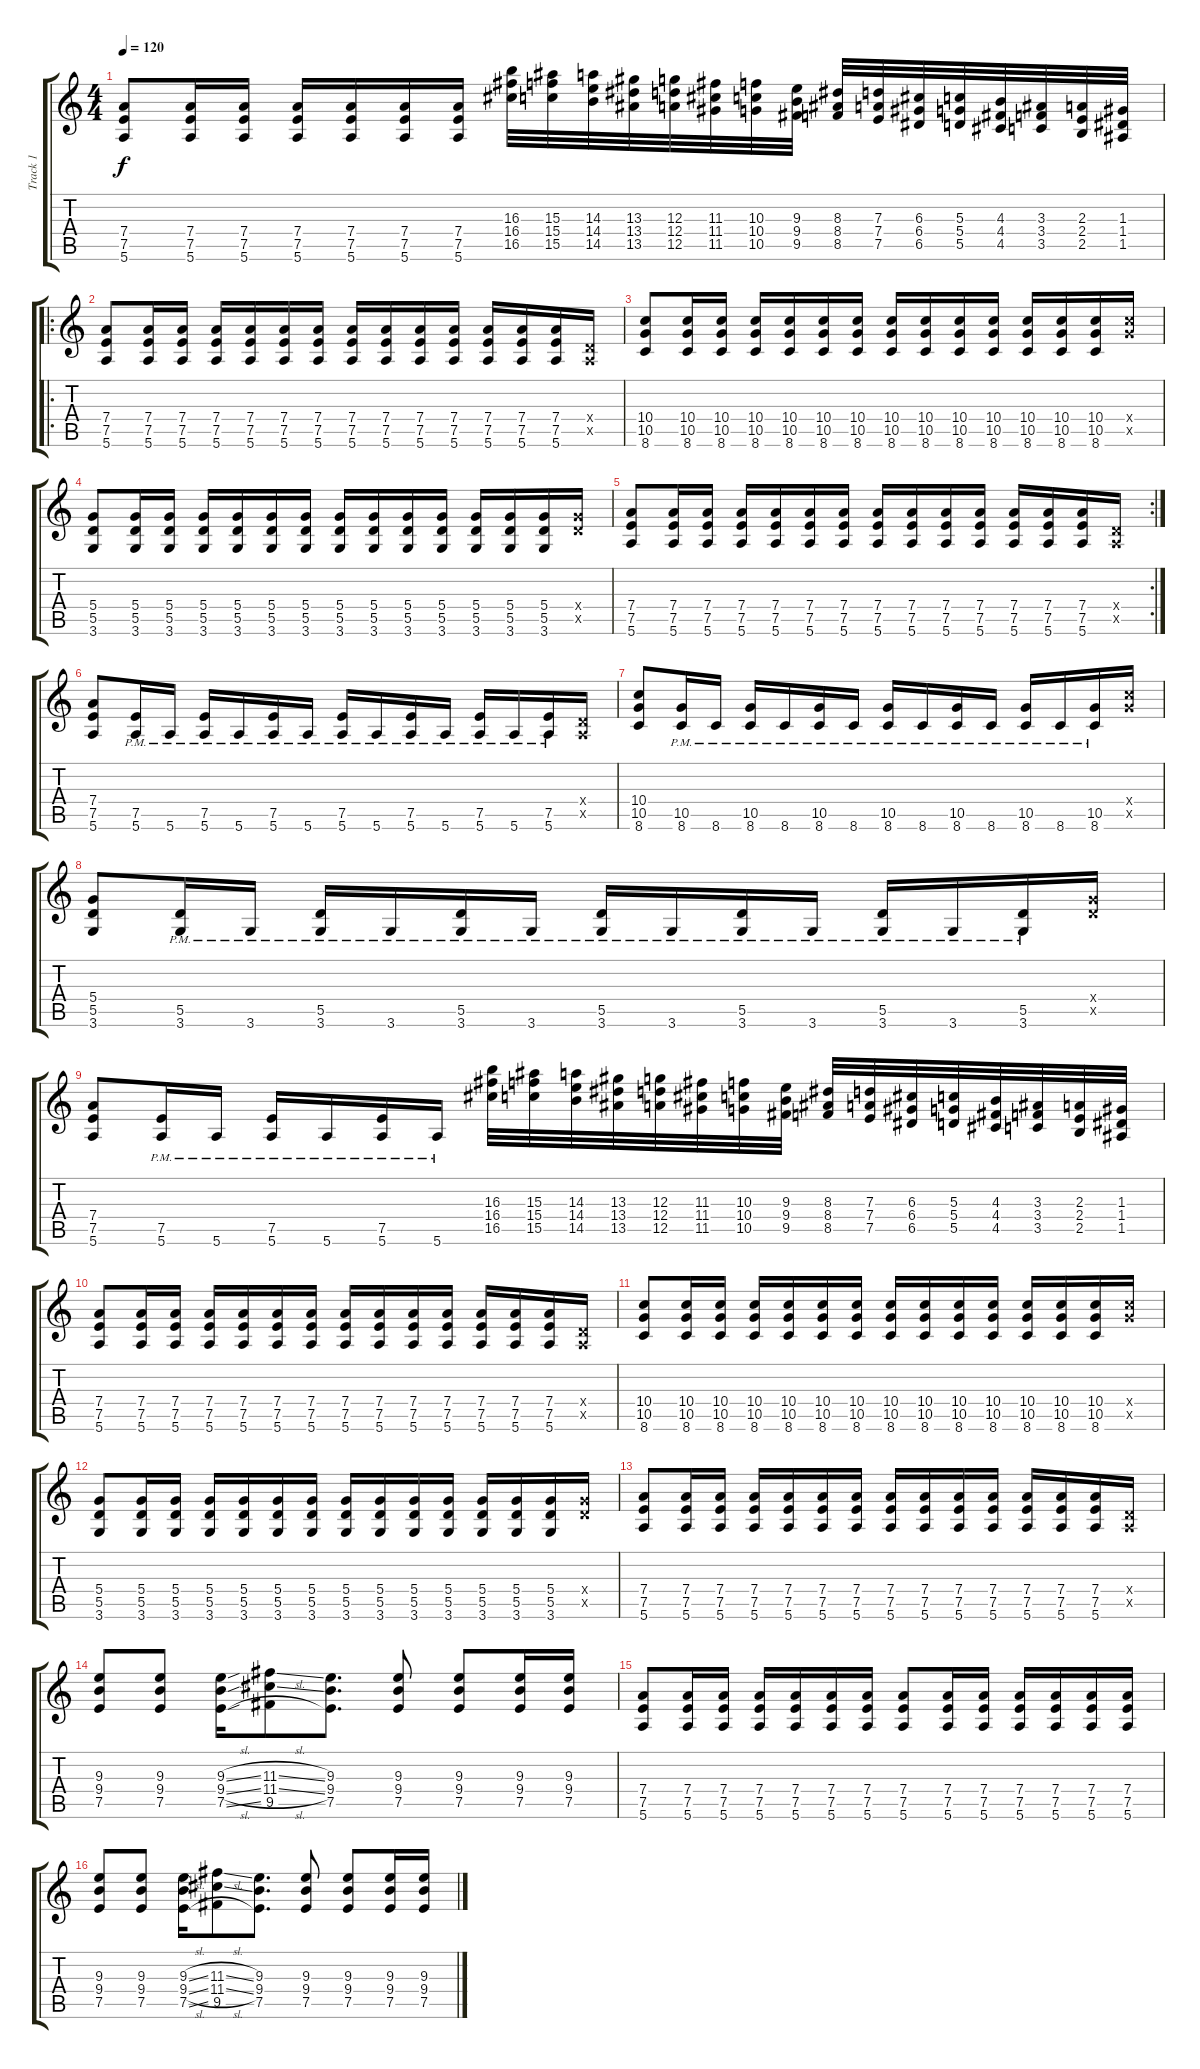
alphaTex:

\track ("Track 1" "Track 1") {instrument distortionguitar}
\staff {score tabs}
\tuning (E4 B3 G3 D3 A2 E2) {hide}
\ts (4 4)
\tempo 120
\clef g2
\ks c
(7.4 7.5 5.6).8{dy f} (7.4 7.5 5.6).16 (7.4 7.5 5.6).16 (7.4 7.5 5.6).16 (7.4 7.5 5.6).16 (7.4 7.5 5.6).16 (7.4 7.5 5.6).16 (16.3 16.4 16.5).32 (15.3 15.4 15.5).32 (14.3 14.4 14.5).32 (13.3 13.4 13.5).32 (12.3 12.4 12.5).32 (11.3 11.4 11.5).32 (10.3 10.4 10.5).32 (9.3 9.4 9.5).32 (8.3 8.4 8.5).32 (7.3 7.4 7.5).32 (6.3 6.4 6.5).32 (5.3 5.4 5.5).32 (4.3 4.4 4.5).32 (3.3 3.4 3.5).32 (2.3 2.4 2.5).32 (1.3 1.4 1.5).32 |
\ro
(7.4 7.5 5.6).8 (7.4 7.5 5.6).16 (7.4 7.5 5.6).16 (7.4 7.5 5.6).16 (7.4 7.5 5.6).16 (7.4 7.5 5.6).16 (7.4 7.5 5.6).16 (7.4 7.5 5.6).16 (7.4 7.5 5.6).16 (7.4 7.5 5.6).16 (7.4 7.5 5.6).16 (7.4 7.5 5.6).16 (7.4 7.5 5.6).16 (7.4 7.5 5.6).16 (0.4{x} 0.5{x}).16 |
(10.4 10.5 8.6).8 (10.4 10.5 8.6).16 (10.4 10.5 8.6).16 (10.4 10.5 8.6).16 (10.4 10.5 8.6).16 (10.4 10.5 8.6).16 (10.4 10.5 8.6).16 (10.4 10.5 8.6).16 (10.4 10.5 8.6).16 (10.4 10.5 8.6).16 (10.4 10.5 8.6).16 (10.4 10.5 8.6).16 (10.4 10.5 8.6).16 (10.4 10.5 8.6).16 (10.4{x} 10.5{x}).16 |
(5.4 5.5 3.6).8 (5.4 5.5 3.6).16 (5.4 5.5 3.6).16 (5.4 5.5 3.6).16 (5.4 5.5 3.6).16 (5.4 5.5 3.6).16 (5.4 5.5 3.6).16 (5.4 5.5 3.6).16 (5.4 5.5 3.6).16 (5.4 5.5 3.6).16 (5.4 5.5 3.6).16 (5.4 5.5 3.6).16 (5.4 5.5 3.6).16 (5.4 5.5 3.6).16 (5.4{x} 5.5{x}).16 |
\rc 2
(7.4 7.5 5.6).8 (7.4 7.5 5.6).16 (7.4 7.5 5.6).16 (7.4 7.5 5.6).16 (7.4 7.5 5.6).16 (7.4 7.5 5.6).16 (7.4 7.5 5.6).16 (7.4 7.5 5.6).16 (7.4 7.5 5.6).16 (7.4 7.5 5.6).16 (7.4 7.5 5.6).16 (7.4 7.5 5.6).16 (7.4 7.5 5.6).16 (7.4 7.5 5.6).16 (0.4{x} 0.5{x}).16 |
(7.4 7.5 5.6).8 (7.5{pm} 5.6{pm}).16 5.6{pm}.16 (7.5{pm} 5.6{pm}).16 5.6{pm}.16 (7.5{pm} 5.6{pm}).16 5.6{pm}.16 (7.5{pm} 5.6{pm}).16 5.6{pm}.16 (7.5{pm} 5.6{pm}).16 5.6{pm}.16 (7.5{pm} 5.6{pm}).16 5.6{pm}.16 (7.5{pm} 5.6{pm}).16 (0.4{x} 0.5{x}).16 |
(10.4 10.5 8.6).8 (10.5{pm} 8.6{pm}).16 8.6{pm}.16 (10.5{pm} 8.6{pm}).16 8.6{pm}.16 (10.5{pm} 8.6{pm}).16 8.6{pm}.16 (10.5{pm} 8.6{pm}).16 8.6{pm}.16 (10.5{pm} 8.6{pm}).16 8.6{pm}.16 (10.5{pm} 8.6{pm}).16 8.6{pm}.16 (10.5{pm} 8.6{pm}).16 (10.4{x} 10.5{x}).16 |
(5.4 5.5 3.6).8 (5.5{pm} 3.6{pm}).16 3.6{pm}.16 (5.5{pm} 3.6{pm}).16 3.6{pm}.16 (5.5{pm} 3.6{pm}).16 3.6{pm}.16 (5.5{pm} 3.6{pm}).16 3.6{pm}.16 (5.5{pm} 3.6{pm}).16 3.6{pm}.16 (5.5{pm} 3.6{pm}).16 3.6{pm}.16 (5.5{pm} 3.6{pm}).16 (5.4{x} 5.5{x}).16 |
(7.4 7.5 5.6).8 (7.5{pm} 5.6{pm}).16 5.6{pm}.16 (7.5{pm} 5.6{pm}).16 5.6{pm}.16 (7.5{pm} 5.6{pm}).16 5.6{pm}.16 (16.3 16.4 16.5).32 (15.3 15.4 15.5).32 (14.3 14.4 14.5).32 (13.3 13.4 13.5).32 (12.3 12.4 12.5).32 (11.3 11.4 11.5).32 (10.3 10.4 10.5).32 (9.3 9.4 9.5).32 (8.3 8.4 8.5).32 (7.3 7.4 7.5).32 (6.3 6.4 6.5).32 (5.3 5.4 5.5).32 (4.3 4.4 4.5).32 (3.3 3.4 3.5).32 (2.3 2.4 2.5).32 (1.3 1.4 1.5).32 |
(7.4 7.5 5.6).8 (7.4 7.5 5.6).16 (7.4 7.5 5.6).16 (7.4 7.5 5.6).16 (7.4 7.5 5.6).16 (7.4 7.5 5.6).16 (7.4 7.5 5.6).16 (7.4 7.5 5.6).16 (7.4 7.5 5.6).16 (7.4 7.5 5.6).16 (7.4 7.5 5.6).16 (7.4 7.5 5.6).16 (7.4 7.5 5.6).16 (7.4 7.5 5.6).16 (0.4{x} 0.5{x}).16 |
(10.4 10.5 8.6).8 (10.4 10.5 8.6).16 (10.4 10.5 8.6).16 (10.4 10.5 8.6).16 (10.4 10.5 8.6).16 (10.4 10.5 8.6).16 (10.4 10.5 8.6).16 (10.4 10.5 8.6).16 (10.4 10.5 8.6).16 (10.4 10.5 8.6).16 (10.4 10.5 8.6).16 (10.4 10.5 8.6).16 (10.4 10.5 8.6).16 (10.4 10.5 8.6).16 (10.4{x} 10.5{x}).16 |
(5.4 5.5 3.6).8 (5.4 5.5 3.6).16 (5.4 5.5 3.6).16 (5.4 5.5 3.6).16 (5.4 5.5 3.6).16 (5.4 5.5 3.6).16 (5.4 5.5 3.6).16 (5.4 5.5 3.6).16 (5.4 5.5 3.6).16 (5.4 5.5 3.6).16 (5.4 5.5 3.6).16 (5.4 5.5 3.6).16 (5.4 5.5 3.6).16 (5.4 5.5 3.6).16 (5.4{x} 5.5{x}).16 |
(7.4 7.5 5.6).8 (7.4 7.5 5.6).16 (7.4 7.5 5.6).16 (7.4 7.5 5.6).16 (7.4 7.5 5.6).16 (7.4 7.5 5.6).16 (7.4 7.5 5.6).16 (7.4 7.5 5.6).16 (7.4 7.5 5.6).16 (7.4 7.5 5.6).16 (7.4 7.5 5.6).16 (7.4 7.5 5.6).16 (7.4 7.5 5.6).16 (7.4 7.5 5.6).16 (0.4{x} 0.5{x}).16 |
(9.3 9.4 7.5).8 (9.3 9.4 7.5).8 (9.3{sl} 9.4{sl} 7.5{sl}).16 (11.3{sl} 11.4{sl} 9.5{h}).8 (9.3 9.4 7.5).8{d} (9.3 9.4 7.5).8 (9.3 9.4 7.5).8 (9.3 9.4 7.5).16 (9.3 9.4 7.5).16 |
(7.4 7.5 5.6).8 (7.4 7.5 5.6).16 (7.4 7.5 5.6).16 (7.4 7.5 5.6).16 (7.4 7.5 5.6).16 (7.4 7.5 5.6).16 (7.4 7.5 5.6).16 (7.4 7.5 5.6).8 (7.4 7.5 5.6).16 (7.4 7.5 5.6).16 (7.4 7.5 5.6).16 (7.4 7.5 5.6).16 (7.4 7.5 5.6).16 (7.4 7.5 5.6).16 |
(9.3 9.4 7.5).8 (9.3 9.4 7.5).8 (9.3{sl} 9.4{sl} 7.5{sl}).16 (11.3{sl} 11.4{sl} 9.5{h}).8 (9.3 9.4 7.5).8{d} (9.3 9.4 7.5).8 (9.3 9.4 7.5).8 (9.3 9.4 7.5).16 (9.3 9.4 7.5).16
